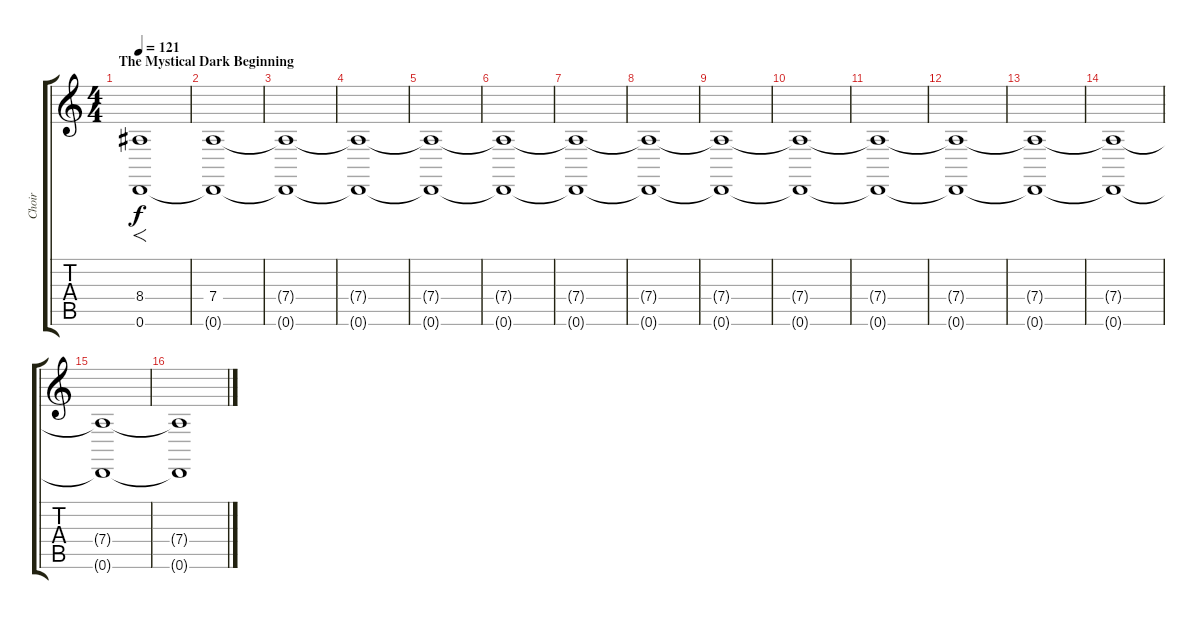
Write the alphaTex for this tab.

\track ("Choir" "Choir") {instrument choiraahs}
\staff {score tabs}
\tuning (E4 B3 G3 D3 A2 D2) {hide}
\ts (4 4)
\section ("" "The Mystical Dark Beginning")
\tempo 121
\clef g2
\ks c
(8.4 0.6).1{f dy f instrument choiraahs} |
(7.4 0.6{t}).1 |
(7.4{t} 0.6{t}).1 |
(7.4{t} 0.6{t}).1 |
(7.4{t} 0.6{t}).1 |
(7.4{t} 0.6{t}).1 |
(7.4{t} 0.6{t}).1 |
(7.4{t} 0.6{t}).1 |
(7.4{t} 0.6{t}).1 |
(7.4{t} 0.6{t}).1 |
(7.4{t} 0.6{t}).1 |
(7.4{t} 0.6{t}).1 |
(7.4{t} 0.6{t}).1 |
(7.4{t} 0.6{t}).1 |
(7.4{t} 0.6{t}).1 |
(7.4{t} 0.6{t}).1
